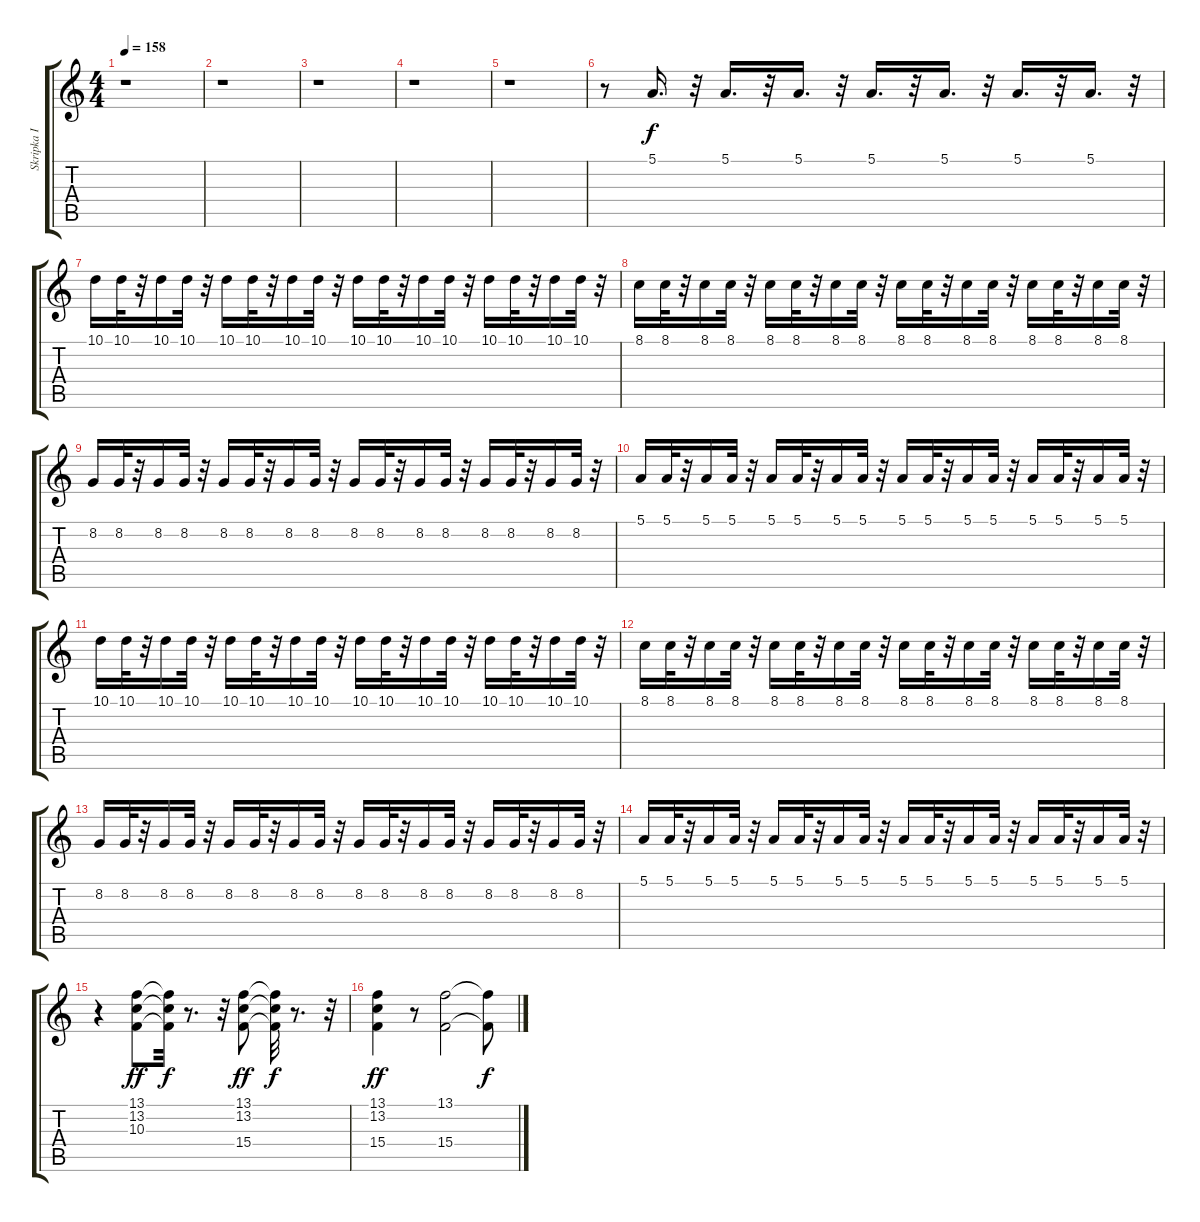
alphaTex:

\track ("Skripka I" "Skripka I") {instrument stringensemble1}
\staff {score tabs}
\tuning (E4 B3 G3 D3 A2 E2) {hide}
\ts (4 4)
\tempo 158
\clef g2
\ks c
r.1{dy f} |
r.1 |
r.1 |
r.1 |
r.1 |
r.8 5.1.16{d} r.32 5.1.16{d} r.32 5.1.16{d} r.32 5.1.16{d} r.32 5.1.16{d} r.32 5.1.16{d} r.32 5.1.16{d} r.32 |
10.1.16 10.1.32 r.32 10.1.16 10.1.32 r.32 10.1.16 10.1.32 r.32 10.1.16 10.1.32 r.32 10.1.16 10.1.32 r.32 10.1.16 10.1.32 r.32 10.1.16 10.1.32 r.32 10.1.16 10.1.32 r.32 |
8.1.16 8.1.32 r.32 8.1.16 8.1.32 r.32 8.1.16 8.1.32 r.32 8.1.16 8.1.32 r.32 8.1.16 8.1.32 r.32 8.1.16 8.1.32 r.32 8.1.16 8.1.32 r.32 8.1.16 8.1.32 r.32 |
8.2.16 8.2.32 r.32 8.2.16 8.2.32 r.32 8.2.16 8.2.32 r.32 8.2.16 8.2.32 r.32 8.2.16 8.2.32 r.32 8.2.16 8.2.32 r.32 8.2.16 8.2.32 r.32 8.2.16 8.2.32 r.32 |
5.1.16 5.1.32 r.32 5.1.16 5.1.32 r.32 5.1.16 5.1.32 r.32 5.1.16 5.1.32 r.32 5.1.16 5.1.32 r.32 5.1.16 5.1.32 r.32 5.1.16 5.1.32 r.32 5.1.16 5.1.32 r.32 |
10.1.16 10.1.32 r.32 10.1.16 10.1.32 r.32 10.1.16 10.1.32 r.32 10.1.16 10.1.32 r.32 10.1.16 10.1.32 r.32 10.1.16 10.1.32 r.32 10.1.16 10.1.32 r.32 10.1.16 10.1.32 r.32 |
8.1.16 8.1.32 r.32 8.1.16 8.1.32 r.32 8.1.16 8.1.32 r.32 8.1.16 8.1.32 r.32 8.1.16 8.1.32 r.32 8.1.16 8.1.32 r.32 8.1.16 8.1.32 r.32 8.1.16 8.1.32 r.32 |
8.2.16 8.2.32 r.32 8.2.16 8.2.32 r.32 8.2.16 8.2.32 r.32 8.2.16 8.2.32 r.32 8.2.16 8.2.32 r.32 8.2.16 8.2.32 r.32 8.2.16 8.2.32 r.32 8.2.16 8.2.32 r.32 |
5.1.16 5.1.32 r.32 5.1.16 5.1.32 r.32 5.1.16 5.1.32 r.32 5.1.16 5.1.32 r.32 5.1.16 5.1.32 r.32 5.1.16 5.1.32 r.32 5.1.16 5.1.32 r.32 5.1.16 5.1.32 r.32 |
r.4 (13.1 13.2 10.3).8{dy ff} (13.1{t} 13.2{t} 10.3{t}).32{dy f} r.8{d} r.32 (13.1 13.2 15.4).8{dy ff} (13.1{t} 13.2{t} 15.4{t}).32{dy f} r.8{d} r.32 |
(13.1 13.2 15.4).4{dy ff} r.8 (13.1 15.4).2 (13.1{t} 15.4{t}).8{dy f}
